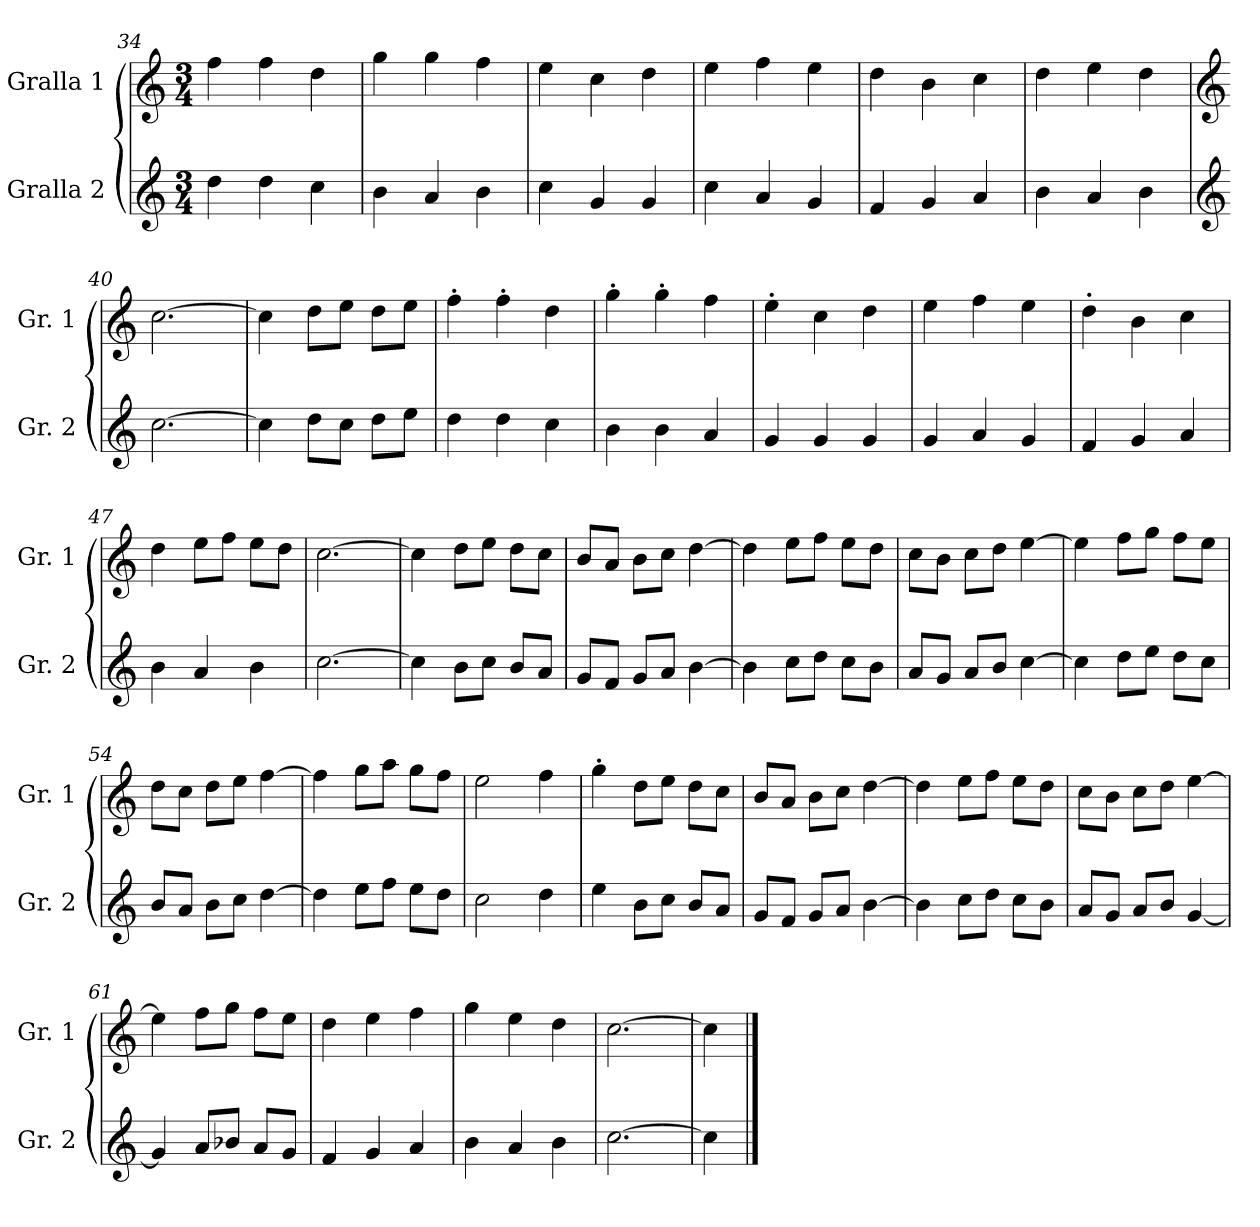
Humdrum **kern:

**kern	**kern
*part2	*part1
*staff2	*staff1
*I"Gralla 2	*I"Gralla 1
*I'Gr. 2	*I'Gr. 1
*clefG2	*clefG2
*k[]	*k[]
*M3/4	*M3/4
=34	=34
4dd\	4ff\
4dd\	4ff\
4cc\	4dd\
=35	=35
4b\	4gg\
4a/	4gg\
4b\	4ff\
=36	=36
4cc\	4ee\
4g/	4cc\
4g/	4dd\
=37	=37
4cc\	4ee\
4a/	4ff\
4g/	4ee\
=38	=38
4f/	4dd\
4g/	4b\
4a/	4cc\
=39	=39
4b\	4dd\
4a/	4ee\
4b\	4dd\
!!LO:PB:g=z
=40	=40
*clefG2	*clefG2
[2.cc\	[2.cc\
=41	=41
4cc\]	4cc\]
8dd\L	8dd\L
8cc\J	8ee\J
8dd\L	8dd\L
8ee\J	8ee\J
=42	=42
4dd\	4ff'\
4dd\	4ff'\
4cc\	4dd\
=43	=43
4b\	4gg'\
4b\	4gg'\
4a/	4ff\
=44	=44
4g/	4ee'\
4g/	4cc\
4g/	4dd\
=45	=45
4g/	4ee\
4a/	4ff\
4g/	4ee\
=46	=46
4f/	4dd'\
4g/	4b\
4a/	4cc\
!!LO:LB:g=z
=47	=47
4b\	4dd\
4a/	8ee\L
.	8ff\J
4b\	8ee\L
.	8dd\J
=48	=48
[2.cc\	[2.cc\
=49	=49
4cc\]	4cc\]
8b\L	8dd\L
8cc\J	8ee\J
8b/L	8dd\L
8a/J	8cc\J
=50	=50
8g/L	8b/L
8f/J	8a/J
8g/L	8b\L
8a/J	8cc\J
[4b\	[4dd\
=51	=51
4b\]	4dd\]
8cc\L	8ee\L
8dd\J	8ff\J
8cc\L	8ee\L
8b\J	8dd\J
=52	=52
8a/L	8cc\L
8g/J	8b\J
8a/L	8cc\L
8b/J	8dd\J
[4cc\	[4ee\
=53	=53
4cc\]	4ee\]
8dd\L	8ff\L
8ee\J	8gg\J
8dd\L	8ff\L
8cc\J	8ee\J
!!LO:LB:g=z
=54	=54
8b/L	8dd\L
8a/J	8cc\J
8b\L	8dd\L
8cc\J	8ee\J
[4dd\	[4ff\
=55	=55
4dd\]	4ff\]
8ee\L	8gg\L
8ff\J	8aa\J
8ee\L	8gg\L
8dd\J	8ff\J
=56	=56
2cc\	2ee\
4dd\	4ff\
=57	=57
4ee\	4gg'\
8b\L	8dd\L
8cc\J	8ee\J
8b/L	8dd\L
8a/J	8cc\J
=58	=58
8g/L	8b/L
8f/J	8a/J
8g/L	8b\L
8a/J	8cc\J
[4b\	[4dd\
=59	=59
4b\]	4dd\]
8cc\L	8ee\L
8dd\J	8ff\J
8cc\L	8ee\L
8b\J	8dd\J
!!LO:LB:g=z
=60	=60
8a/L	8cc\L
8g/J	8b\J
8a/L	8cc\L
8b/J	8dd\J
[4g/	[4ee\
=61	=61
4g/]	4ee\]
8a/L	8ff\L
8b-X/J	8gg\J
8a/L	8ff\L
8g/J	8ee\J
=62	=62
4f/	4dd\
4g/	4ee\
4a/	4ff\
=63	=63
4b\	4gg\
4a/	4ee\
4b\	4dd\
=64	=64
[2.cc\	[2.cc\
=65	=65
4cc\]	4cc\]
==	==
*-	*-
